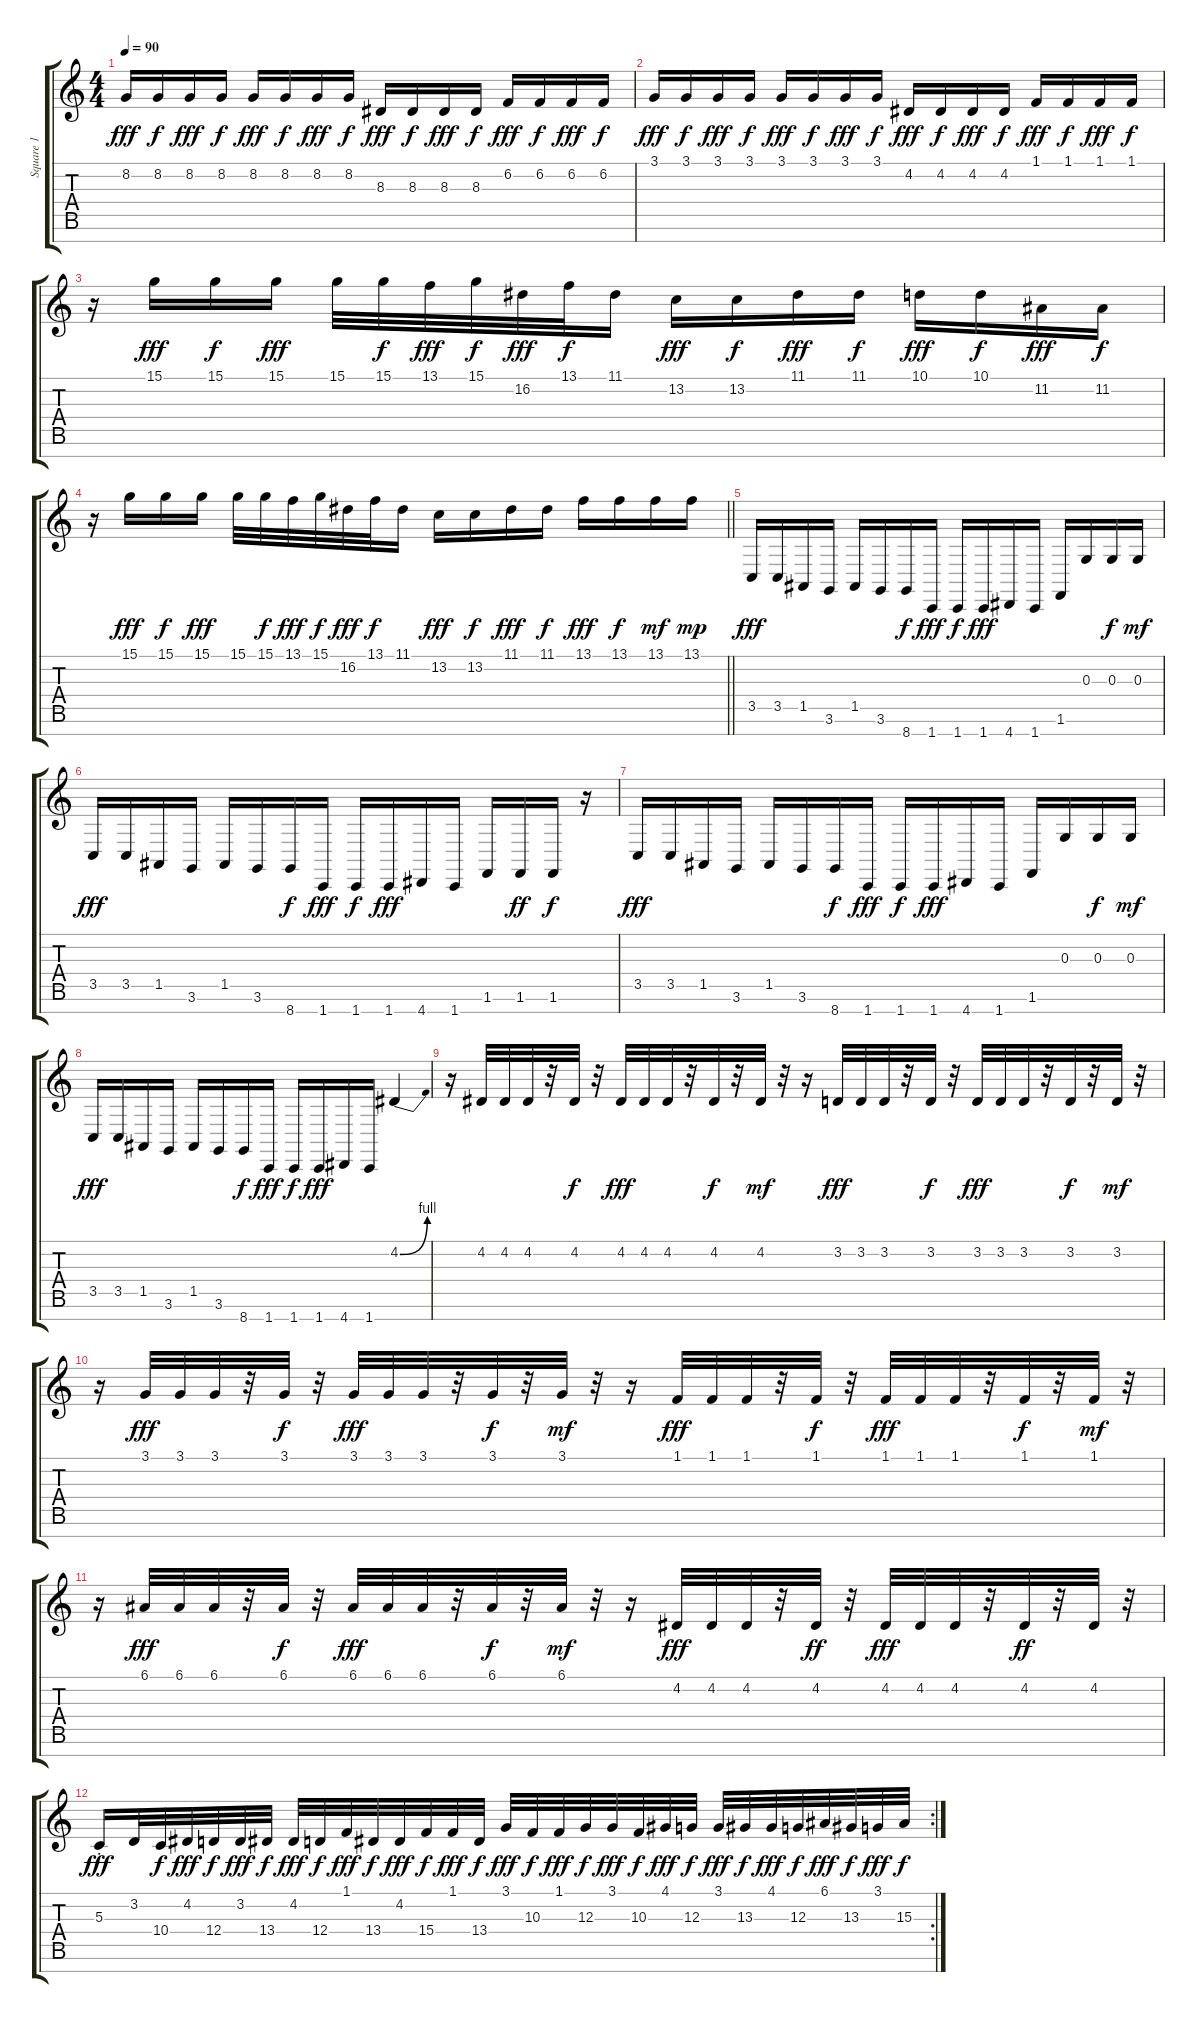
\track ("Square 1" "Square 1") {instrument lead1square}
\staff {score tabs}
\tuning (E4 B3 G3 D3 A2 E2 B1) {hide}
\ts (4 4)
\tempo 90
\clef g2
\ks c
8.2.16{dy fff} 8.2.16{dy f} 8.2.16{dy fff} 8.2.16{dy f} 8.2.16{dy fff} 8.2.16{dy f} 8.2.16{dy fff} 8.2.16{dy f} 8.3.16{dy fff} 8.3.16{dy f} 8.3.16{dy fff} 8.3.16{dy f} 6.2.16{dy fff} 6.2.16{dy f} 6.2.16{dy fff} 6.2.16{dy f} |
3.1.16{dy fff} 3.1.16{dy f} 3.1.16{dy fff} 3.1.16{dy f} 3.1.16{dy fff} 3.1.16{dy f} 3.1.16{dy fff} 3.1.16{dy f} 4.2.16{dy fff} 4.2.16{dy f} 4.2.16{dy fff} 4.2.16{dy f} 1.1.16{dy fff} 1.1.16{dy f} 1.1.16{dy fff} 1.1.16{dy f} |
r.16 15.1.16{dy fff} 15.1.16{dy f} 15.1.16{dy fff} 15.1.32 15.1.32{dy f} 13.1.32{dy fff} 15.1.32{dy f} 16.2.32{dy fff} 13.1.32{dy f} 11.1.16 13.2.16{dy fff} 13.2.16{dy f} 11.1.16{dy fff} 11.1.16{dy f} 10.1.16{dy fff} 10.1.16{dy f} 11.2.16{dy fff} 11.2.16{dy f} |
\barLineRight lightlight
r.16 15.1.16{dy fff} 15.1.16{dy f} 15.1.16{dy fff} 15.1.32 15.1.32{dy f} 13.1.32{dy fff} 15.1.32{dy f} 16.2.32{dy fff} 13.1.32{dy f} 11.1.16 13.2.16{dy fff} 13.2.16{dy f} 11.1.16{dy fff} 11.1.16{dy f} 13.1.16{dy fff} 13.1.16{dy f} 13.1.16{dy mf} 13.1.16{dy mp} |
3.5.16{dy fff} 3.5.16 1.5.16 3.6.16 1.5.16 3.6.16 8.7.16{dy f} 1.7.16{dy fff} 1.7.16{dy f} 1.7.16{dy fff} 4.7.16 1.7.16 1.6.16 0.3.16 0.3.16{dy f} 0.3.16{dy mf} |
3.5.16{dy fff} 3.5.16 1.5.16 3.6.16 1.5.16 3.6.16 8.7.16{dy f} 1.7.16{dy fff} 1.7.16{dy f} 1.7.16{dy fff} 4.7.16 1.7.16 1.6.16 1.6.16{dy ff} 1.6.16{dy f} r.16 |
3.5.16{dy fff} 3.5.16 1.5.16 3.6.16 1.5.16 3.6.16 8.7.16{dy f} 1.7.16{dy fff} 1.7.16{dy f} 1.7.16{dy fff} 4.7.16 1.7.16 1.6.16 0.3.16 0.3.16{dy f} 0.3.16{dy mf} |
3.5.16{dy fff} 3.5.16 1.5.16 3.6.16 1.5.16 3.6.16 8.7.16{dy f} 1.7.16{dy fff} 1.7.16{dy f} 1.7.16{dy fff} 4.7.16 1.7.16 4.2{be (bend 0 0 60 4)}.4 |
r.16 4.2.32 4.2.32 4.2.32 r.32 4.2.32{dy f} r.32 4.2.32{dy fff} 4.2.32 4.2.32 r.32 4.2.32{dy f} r.32 4.2.32{dy mf} r.32 r.16 3.2.32{dy fff} 3.2.32 3.2.32 r.32 3.2.32{dy f} r.32 3.2.32{dy fff} 3.2.32 3.2.32 r.32 3.2.32{dy f} r.32 3.2.32{dy mf} r.32 |
r.16 3.1.32{dy fff} 3.1.32 3.1.32 r.32 3.1.32{dy f} r.32 3.1.32{dy fff} 3.1.32 3.1.32 r.32 3.1.32{dy f} r.32 3.1.32{dy mf} r.32 r.16 1.1.32{dy fff} 1.1.32 1.1.32 r.32 1.1.32{dy f} r.32 1.1.32{dy fff} 1.1.32 1.1.32 r.32 1.1.32{dy f} r.32 1.1.32{dy mf} r.32 |
r.16 6.1.32{dy fff} 6.1.32 6.1.32 r.32 6.1.32{dy f} r.32 6.1.32{dy fff} 6.1.32 6.1.32 r.32 6.1.32{dy f} r.32 6.1.32{dy mf} r.32 r.16 4.2.32{dy fff} 4.2.32 4.2.32 r.32 4.2.32{dy ff} r.32 4.2.32{dy fff} 4.2.32 4.2.32 r.32 4.2.32{dy ff} r.32 4.2.32 r.32 |
\rc 2
5.3{st}.16{dy fff} 3.2.32 10.4.32{dy f} 4.2.32{dy fff} 12.4.32{dy f} 3.2.32{dy fff} 13.4.32{dy f} 4.2.32{dy fff} 12.4.32{dy f} 1.1.32{dy fff} 13.4.32{dy f} 4.2.32{dy fff} 15.4.32{dy f} 1.1.32{dy fff} 13.4.32{dy f} 3.1.32{dy fff} 10.3.32{dy f} 1.1.32{dy fff} 12.3.32{dy f} 3.1.32{dy fff} 10.3.32{dy f} 4.1.32{dy fff} 12.3.32{dy f} 3.1.32{dy fff} 13.3.32{dy f} 4.1.32{dy fff} 12.3.32{dy f} 6.1.32{dy fff} 13.3.32{dy f} 3.1.32{dy fff} 15.3.32{dy f}
